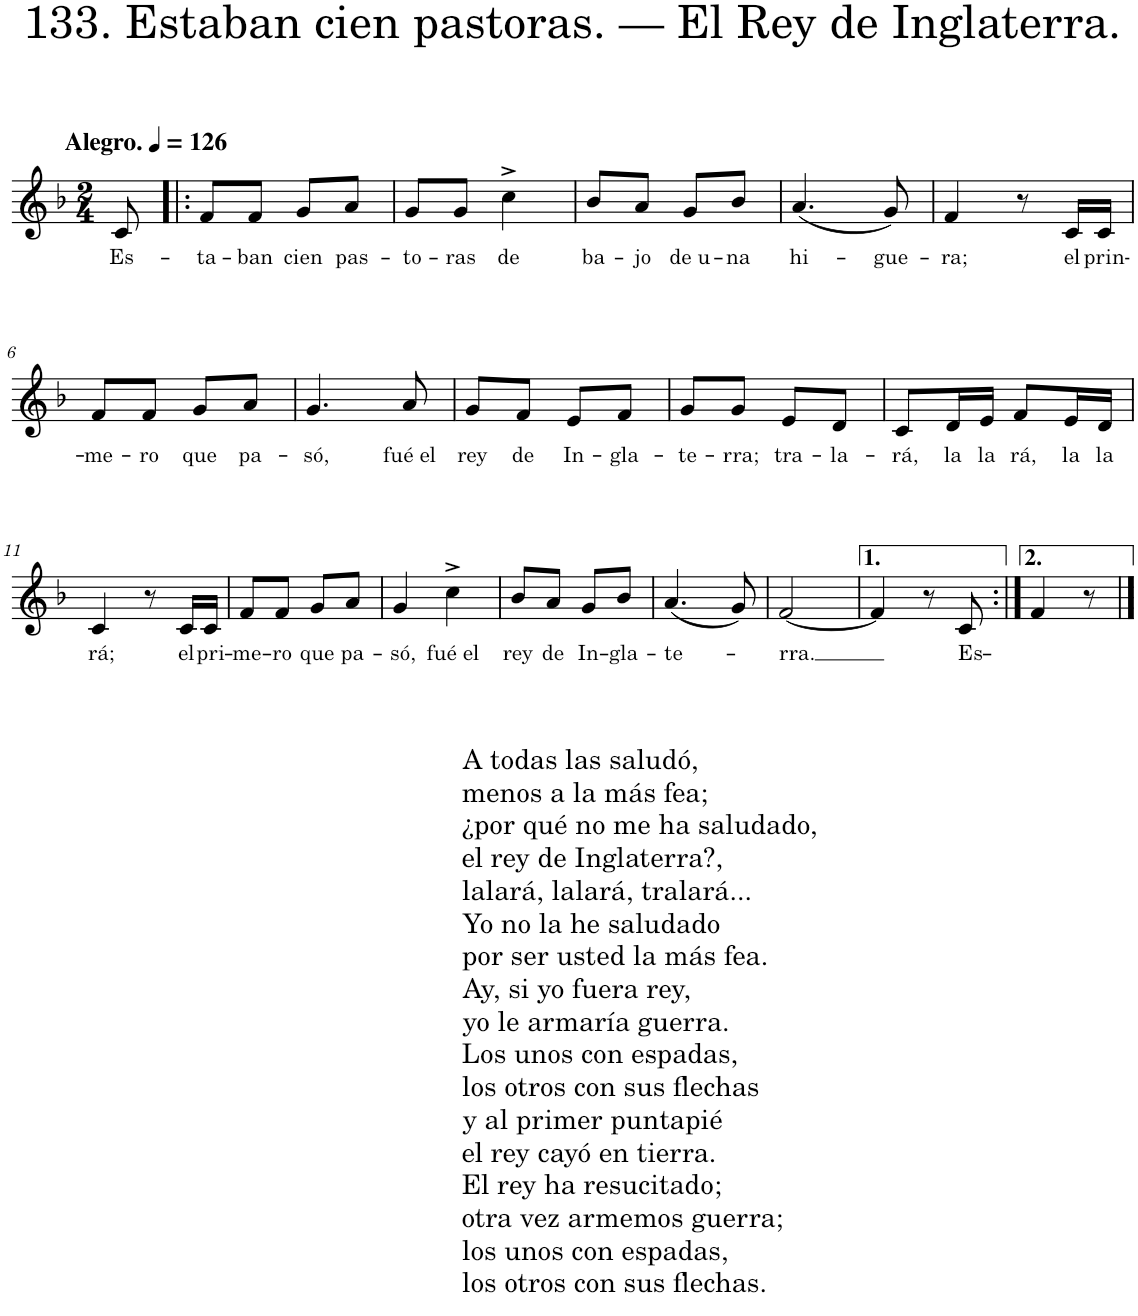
**kern	**text
*part1	*part1
*staff1	*staff1
*I"Piano	*
*I'Pno.	*
*clefG2	*
*k[b-]	*
*M2/4	*
*MM126	*
=	=
!LO:TX:a:B:t=Alegro.	!
!	!LO:LY:b
8c/	Es-
=1!|:	=1!|:
!	!LO:LY:b
8f/L	-ta-
!	!LO:LY:b
8f/J	-ban
!	!LO:LY:b
8g/L	cien
!	!LO:LY:b
8a/J	pas-
=2	=2
!	!LO:LY:b
8g/L	-to-
!	!LO:LY:b
8g/J	-ras
!	!LO:LY:b
4cc^\	de
=3	=3
!	!LO:LY:b
8b-/L	ba-
!	!LO:LY:b
8a/J	-jo
!	!LO:LY:b
8g/L	de u-
!	!LO:LY:b
8b-/J	-na
=4	=4
!	!LO:LY:b
(4.a/	hi-
!	!LO:LY:b
8g/)	-gue-
=5	=5
!	!LO:LY:b
4f/	-ra;
8r	.
!	!LO:LY:b
16c/LL	el
!	!LO:LY:b
16c/JJ	prin-
!!LO:LB:g=z
=6	=6
!	!LO:LY:b
8f/L	-me-
!	!LO:LY:b
8f/J	-ro
!	!LO:LY:b
8g/L	que
!	!LO:LY:b
8a/J	pa-
=7	=7
!	!LO:LY:b
4.g/	-só,
!	!LO:LY:b
8a/	fué el
=8	=8
!	!LO:LY:b
8g/L	rey
!	!LO:LY:b
8f/J	de
!	!LO:LY:b
8e/L	In-
!	!LO:LY:b
8f/J	-gla-
=9	=9
!	!LO:LY:b
8g/L	-te-
!	!LO:LY:b
8g/J	-rra;
!	!LO:LY:b
8e/L	tra-
!	!LO:LY:b
8d/J	-la-
=10	=10
!	!LO:LY:b
8c/L	-rá,
!	!LO:LY:b
16d/L	la
!	!LO:LY:b
16e/JJ	la
!	!LO:LY:b
8f/L	rá,
!	!LO:LY:b
16e/L	la
!	!LO:LY:b
16d/JJ	la
!!LO:LB:g=z
=11	=11
!LO:TX:b:t=A todas las saludó,	!
!LO:TX:b:t=menos a la más fea;	!
!LO:TX:b:t=¿por qué no me ha saludado,	!
!LO:TX:b:t=el rey de Inglaterra?,	!
!LO:TX:b:t=lalará, lalará, tralará...	!
!LO:TX:b:t=Yo no la he saludado	!
!LO:TX:b:t=por ser usted la más fea.	!
!LO:TX:b:t=Ay, si yo fuera rey,	!
!LO:TX:b:t=yo le armaría guerra.	!
!LO:TX:b:t=Los unos con espadas,	!
!LO:TX:b:t=los otros con sus flechas	!
!LO:TX:b:t=y al primer puntapié	!
!LO:TX:b:t=el rey cayó en tierra.	!
!LO:TX:b:t=El rey ha resucitado;	!
!LO:TX:b:t=otra vez armemos guerra;	!
!LO:TX:b:t=los unos con espadas,	!
!LO:TX:b:t=los otros con sus flechas.	!
!	!LO:LY:b
4c/	rá;
8r	.
!	!LO:LY:b
16c/LL	el
!	!LO:LY:b
16c/JJ	pri-
=12	=12
!	!LO:LY:b
8f/L	-me-
!	!LO:LY:b
8f/J	-ro
!	!LO:LY:b
8g/L	que
!	!LO:LY:b
8a/J	pa-
=13	=13
!	!LO:LY:b
4g/	-só,
!	!LO:LY:b
4cc^\	fué el
=14	=14
!	!LO:LY:b
8b-/L	rey
!	!LO:LY:b
8a/J	de
!	!LO:LY:b
8g/L	In-
!	!LO:LY:b
8b-/J	-gla-
=15	=15
!	!LO:LY:b
(4.a/	-te-
8g/)	.
=16	=16
!	!LO:LY:b
[2f/	-rra.
=17	=17
4f/]	.
8r	.
!	!LO:LY:b
8c/	Es-
=18:|!	=18:|!
4f/	.
8r	.
==	==
*-	*-
